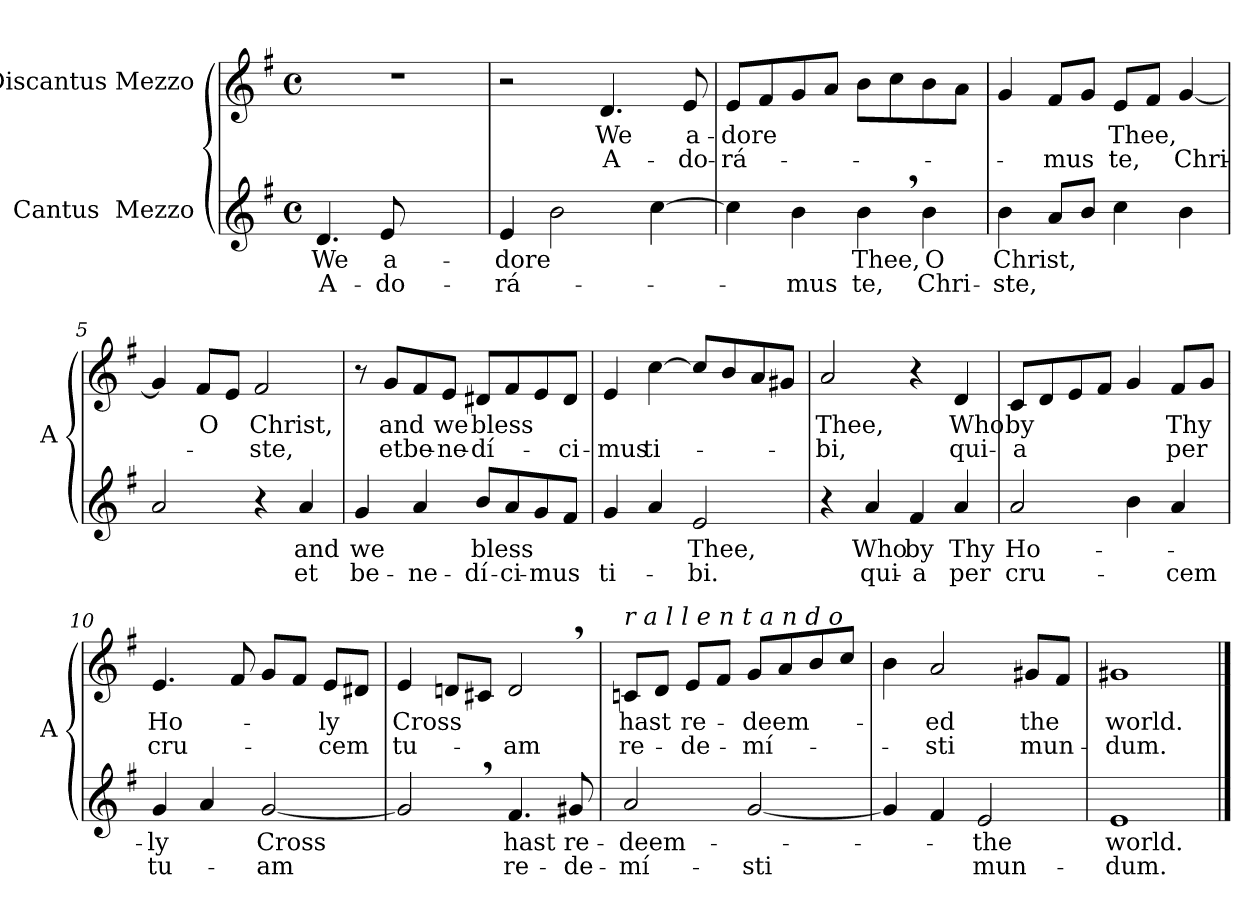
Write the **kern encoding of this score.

**kern	**text	**text	**kern	**text	**text
*part2	*part2	*part2	*part1	*part1	*part1
*staff2	*staff2	*staff2	*staff1	*staff1	*staff1
*I"Cantus  Mezzo	*	*	*I"Discantus Mezzo	*	*
*I'A	*	*	*	*	*
*clefG2	*	*	*clefG2	*	*
*k[f#]	*	*	*k[f#]	*	*
*e:	*	*	*e:	*	*
*M4/4	*	*	*M4/4	*	*
*met(c)	*	*	*met(c)	*	*
=1	=1	=1	=1	=1	=1
!	!LO:LY:b	!LO:LY:b	!	!	!
4.d/	We	A-	1r	.	.
!	!LO:LY:b	!LO:LY:b	!	!	!
8e/	a-	-do-	.	.	.
2ryy	.	.	.	.	.
=2	=2	=2	=2	=2	=2
!	!LO:LY:b	!LO:LY:b	!	!	!
4e/	-dore	-rá-	2r	.	.
2b\	.	.	.	.	.
!	!	!	!	!LO:LY:b	!LO:LY:b
.	.	.	4.d/	We	A-
[4cc\	.	.	.	.	.
!	!	!	!	!LO:LY:b	!LO:LY:b
.	.	.	8e/	a-	-do-
=3	=3	=3	=3	=3	=3
!	!	!	!	!LO:LY:b	!LO:LY:b
4cc\]	.	.	8e/L	-dore	-rá-
.	.	.	8f#/	.	.
!	!	!LO:LY:b	!	!	!
4b\	.	-mus	8g/	.	.
.	.	.	8a/J	.	.
!	!LO:LY:b	!LO:LY:b	!	!	!
4b,>\	Thee,	te,	8b\L	.	.
.	.	.	8cc\	.	.
!	!LO:LY:b	!LO:LY:b	!	!	!
4b\	O	Chri-	8b\	.	.
.	.	.	8a\J	.	.
=4	=4	=4	=4	=4	=4
!	!LO:LY:b	!LO:LY:b	!	!	!
4b\	Christ,	-ste,	4g/	.	.
!	!	!	!	!	!LO:LY:b
8a/L	.	.	8f#/L	.	-mus
8b/J	.	.	8g/J	.	.
!	!	!	!	!LO:LY:b	!LO:LY:b
4cc\	.	.	8e/L	Thee,	te,
.	.	.	8f#/J	.	.
!	!	!	!	!	!LO:LY:b
4b\	.	.	[4g/	.	Chri-
=5	=5	=5	=5	=5	=5
2a/	.	.	4g/]	.	.
!	!	!	!	!LO:LY:b	!
.	.	.	8f#/L	O	.
.	.	.	8e/J	.	.
!	!	!	!	!LO:LY:b	!LO:LY:b
4r	.	.	2f#/	Christ,	-ste,
!	!LO:LY:b	!LO:LY:b	!	!	!
4a/	and	et	.	.	.
!!LO:LB:g=z
=6	=6	=6	=6	=6	=6
!	!LO:LY:b	!LO:LY:b	!	!	!
4g/	we	be-	8r	.	.
!	!	!	!	!LO:LY:b	!LO:LY:b
.	.	.	8g/L	and	et
!	!	!LO:LY:b	!	!	!
!	!	!	!	!	!LO:LY:b
4a/	.	-ne-	8f#/	.	be-
!	!	!	!	!LO:LY:b	!LO:LY:b
.	.	.	8e/J	we	-ne-
!	!LO:LY:b	!LO:LY:b	!	!	!
!	!	!	!	!LO:LY:b	!LO:LY:b
8b/L	bless	-dí-	8d#X/L	bless	-dí-
!	!	!LO:LY:b	!	!	!
8a/	.	-ci-	8f#/	.	.
!	!	!LO:LY:b	!	!	!
8g/	.	-mus	8e/	.	.
!	!	!	!	!	!LO:LY:b
8f#/J	.	.	8d#/J	.	-ci-
=7	=7	=7	=7	=7	=7
!	!	!LO:LY:b	!	!	!
!	!	!	!	!	!LO:LY:b
4g/	.	ti-	4e/	.	-mus
!	!	!	!	!	!LO:LY:b
4a/	.	.	[4cc\	.	ti-
!	!LO:LY:b	!LO:LY:b	!	!	!
2e/	Thee,	-bi.	8cc/L]	.	.
.	.	.	8b/	.	.
.	.	.	8a/	.	.
.	.	.	8g#X/J	.	.
=8	=8	=8	=8	=8	=8
!	!	!	!	!LO:LY:b	!LO:LY:b
4r	.	.	2a/	Thee,	-bi,
!	!LO:LY:b	!LO:LY:b	!	!	!
4a/	Who	qui-	.	.	.
!	!LO:LY:b	!LO:LY:b	!	!	!
4f#/	by	-a	4r	.	.
!	!LO:LY:b	!LO:LY:b	!	!	!
!	!	!	!	!LO:LY:b	!LO:LY:b
4a/	Thy	per	4d/	Who	qui-
=9	=9	=9	=9	=9	=9
!	!LO:LY:b	!LO:LY:b	!	!	!
!	!	!	!	!LO:LY:b	!LO:LY:b
2a/	Ho-	cru-	8c/L	by	-a
.	.	.	8d/	.	.
.	.	.	8e/	.	.
.	.	.	8f#/J	.	.
4b\	.	.	4g/	.	.
!	!	!LO:LY:b	!	!	!
!	!	!	!	!LO:LY:b	!LO:LY:b
4a/	.	-cem	8f#/L	Thy	per
.	.	.	8g/J	.	.
!!LO:LB:g=z
=10	=10	=10	=10	=10	=10
!	!LO:LY:b	!LO:LY:b	!	!	!
!	!	!	!	!LO:LY:b	!LO:LY:b
4g/	-ly	tu-	4.e/	Ho-	cru-
4a/	.	.	.	.	.
.	.	.	8f#/	.	.
!	!LO:LY:b	!LO:LY:b	!	!	!
[2g/	Cross	-am	8g/L	.	.
.	.	.	8f#/J	.	.
!	!	!	!	!LO:LY:b	!LO:LY:b
.	.	.	8e/L	-ly	-cem
.	.	.	8d#X/J	.	.
=11	=11	=11	=11	=11	=11
!	!	!	!	!LO:LY:b	!LO:LY:b
2g,>/]	.	.	4e/	Cross	tu-
.	.	.	8dn/L	.	.
.	.	.	8c#X/J	.	.
!	!LO:LY:b	!LO:LY:b	!	!	!
!	!	!	!	!	!LO:LY:b
4.f#/	hast	re-	2d,>/	.	-am
!	!LO:LY:b	!LO:LY:b	!	!	!
8g#X/	re-	-de-	.	.	.
=12	=12	=12	=12	=12	=12
!	!LO:LY:b	!LO:LY:b	!	!	!
!	!	!	!LO:TX:a:i:t=r a l l e n t a n d o	!	!
!	!	!	!	!LO:LY:b	!LO:LY:b
2a/	-deem-	-mí-	8cn/L	hast	re-
.	.	.	8d/J	.	.
!	!	!	!	!LO:LY:b	!LO:LY:b
.	.	.	8e/L	re-	-de-
.	.	.	8f#/J	.	.
!	!	!LO:LY:b	!	!	!
!	!	!	!	!LO:LY:b	!LO:LY:b
[2g/	.	-sti	8g/L	- deem-	-mí-
.	.	.	8a/	.	.
.	.	.	8b/	.	.
.	.	.	8cc/J	.	.
=13	=13	=13	=13	=13	=13
4g/]	.	.	4b\	.	.
!	!	!	!	!LO:LY:b	!LO:LY:b
4f#/	.	.	2a/	-ed	-sti
!	!LO:LY:b	!LO:LY:b	!	!	!
2e/	the	mun-	.	.	.
!	!	!	!	!LO:LY:b	!LO:LY:b
.	.	.	8g#X/L	the	mun-
.	.	.	8f#/J	.	.
=14	=14	=14	=14	=14	=14
!	!LO:LY:b	!LO:LY:b	!	!	!
!	!	!	!	!LO:LY:b	!LO:LY:b
1e	world.	-dum.	1g#X	world.	-dum.
==	==	==	==	==	==
*-	*-	*-	*-	*-	*-
